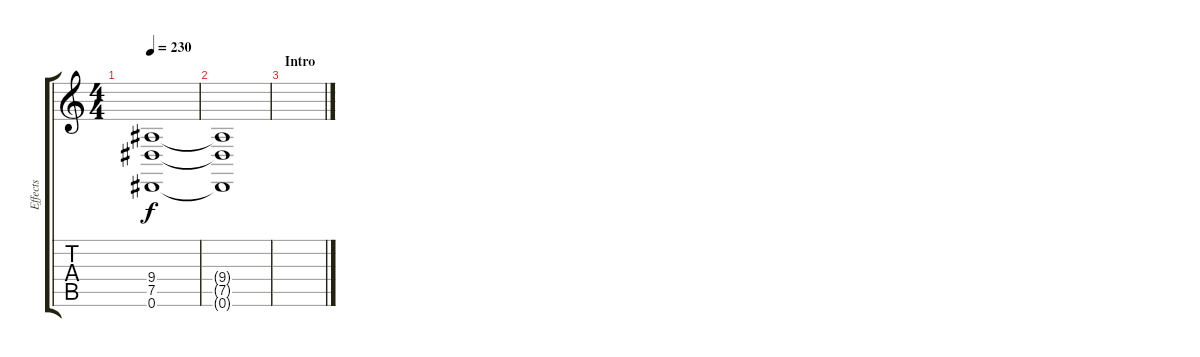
\track ("Effects" "Effects") {instrument pad6metallic}
\staff {score tabs}
\tuning (Eb4 Bb3 Gb3 Db3 Ab2 Eb2) {hide}
\ts (4 4)
\tempo 230
\clef g2
\ks c
(9.4 7.5 0.6).1{dy f instrument pad6metallic} |
(9.4{t} 7.5{t} 0.6{t}).1 |
\section ("" "Intro")
